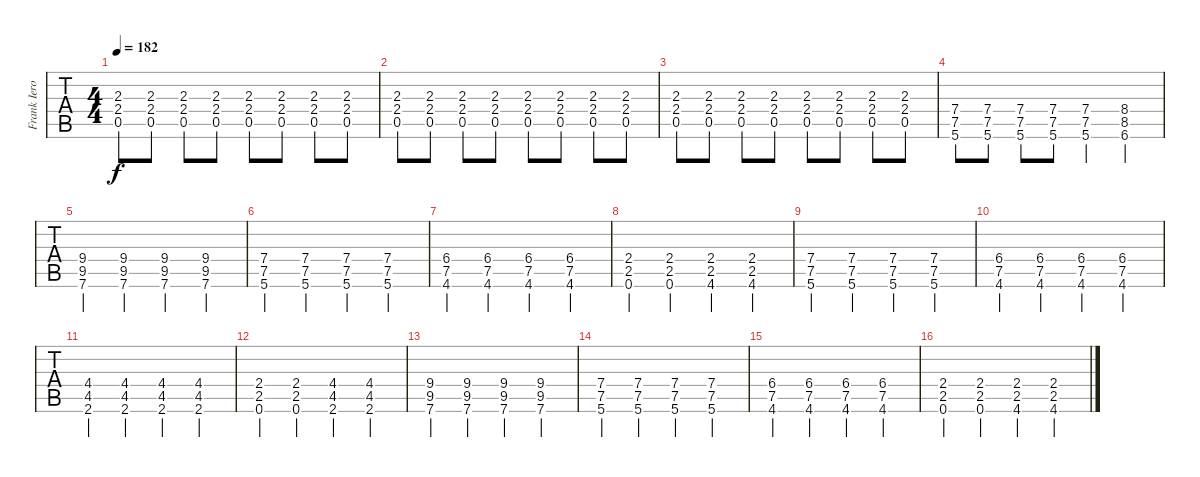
\track ("Frank Iero" "Frank Iero") {instrument distortionguitar}
\staff {tabs}
\tuning (E4 B3 G3 D3 A2 E2) {hide}
\ts (4 4)
\tempo 182
\clef g2
\ks c
(2.3 2.4 0.5).8{dy f} (2.3 2.4 0.5).8 (2.3 2.4 0.5).8 (2.3 2.4 0.5).8 (2.3 2.4 0.5).8 (2.3 2.4 0.5).8 (2.3 2.4 0.5).8 (2.3 2.4 0.5).8 |
(2.3 2.4 0.5).8 (2.3 2.4 0.5).8 (2.3 2.4 0.5).8 (2.3 2.4 0.5).8 (2.3 2.4 0.5).8 (2.3 2.4 0.5).8 (2.3 2.4 0.5).8 (2.3 2.4 0.5).8 |
(2.3 2.4 0.5).8 (2.3 2.4 0.5).8 (2.3 2.4 0.5).8 (2.3 2.4 0.5).8 (2.3 2.4 0.5).8 (2.3 2.4 0.5).8 (2.3 2.4 0.5).8 (2.3 2.4 0.5).8 |
(7.4 7.5 5.6).8 (7.4 7.5 5.6).8 (7.4 7.5 5.6).8 (7.4 7.5 5.6).8 (7.4 7.5 5.6).4 (8.4 8.5 6.6).4 |
(9.4{st} 9.5{st} 7.6{st}).4 (9.4{st} 9.5{st} 7.6{st}).4 (9.4{st} 9.5{st} 7.6{st}).4 (9.4{st} 9.5{st} 7.6{st}).4 |
(7.4{st} 7.5{st} 5.6{st}).4 (7.4{st} 7.5{st} 5.6{st}).4 (7.4{st} 7.5{st} 5.6{st}).4 (7.4{st} 7.5{st} 5.6{st}).4 |
(6.4{st} 7.5{st} 4.6{st}).4 (6.4{st} 7.5{st} 4.6{st}).4 (6.4{st} 7.5{st} 4.6{st}).4 (6.4{st} 7.5{st} 4.6{st}).4 |
(2.4{st} 2.5{st} 0.6{st}).4 (2.4{st} 2.5{st} 0.6{st}).4 (2.4{st} 2.5{st} 4.6{st}).4 (2.4{st} 2.5{st} 4.6{st}).4 |
(7.4{st} 7.5{st} 5.6{st}).4 (7.4{st} 7.5{st} 5.6{st}).4 (7.4{st} 7.5{st} 5.6{st}).4 (7.4{st} 7.5{st} 5.6{st}).4 |
(6.4{st} 7.5{st} 4.6{st}).4 (6.4{st} 7.5{st} 4.6{st}).4 (6.4{st} 7.5{st} 4.6{st}).4 (6.4{st} 7.5{st} 4.6{st}).4 |
(4.4{st} 4.5{st} 2.6{st}).4 (4.4{st} 4.5{st} 2.6{st}).4 (4.4{st} 4.5{st} 2.6{st}).4 (4.4{st} 4.5{st} 2.6{st}).4 |
(2.4{st} 2.5{st} 0.6{st}).4 (2.4{st} 2.5{st} 0.6{st}).4 (4.4{st} 4.5{st} 2.6{st}).4 (4.4{st} 4.5{st} 2.6{st}).4 |
(9.4{st} 9.5{st} 7.6{st}).4 (9.4{st} 9.5{st} 7.6{st}).4 (9.4{st} 9.5{st} 7.6{st}).4 (9.4{st} 9.5{st} 7.6{st}).4 |
(7.4{st} 7.5{st} 5.6{st}).4 (7.4{st} 7.5{st} 5.6{st}).4 (7.4{st} 7.5{st} 5.6{st}).4 (7.4{st} 7.5{st} 5.6{st}).4 |
(6.4{st} 7.5{st} 4.6{st}).4 (6.4{st} 7.5{st} 4.6{st}).4 (6.4{st} 7.5{st} 4.6{st}).4 (6.4{st} 7.5{st} 4.6{st}).4 |
(2.4{st} 2.5{st} 0.6{st}).4 (2.4{st} 2.5{st} 0.6{st}).4 (2.4{st} 2.5{st} 4.6{st}).4 (2.4{st} 2.5{st} 4.6{st}).4
